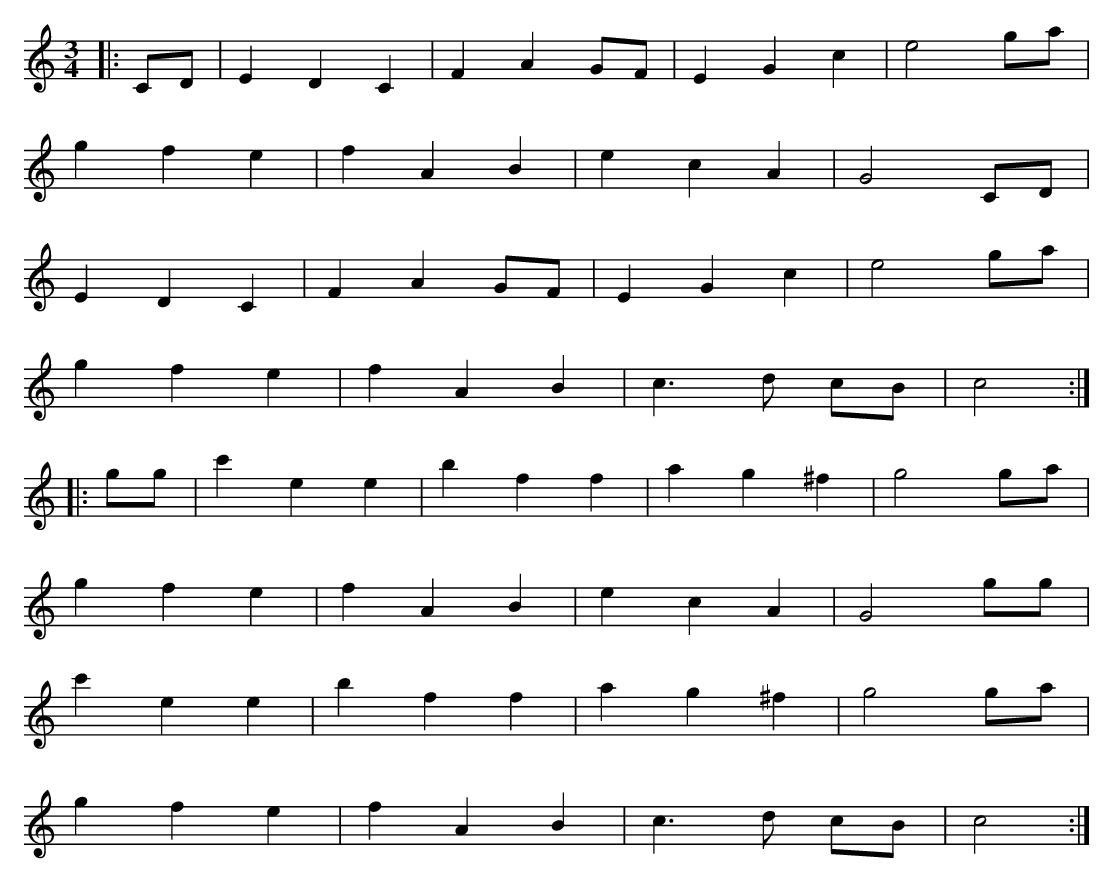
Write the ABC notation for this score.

X:1
M:3/4
K:C
|:CD|E2D2C2|F2A2 GF|E2G2c2|e4 ga|
g2f2e2|f2A2B2|e2c2A2|G4 CD|
E2D2C2|F2A2 GF|E2G2c2|e4 ga|
g2f2e2|f2A2B2|c3 d cB|c4:|
|:gg|c'2e2e2|b2f2f2|a2g2^f2|g4 ga|
g2f2e2|f2A2B2|e2c2A2|G4 gg|
c'2e2e2|b2f2f2|a2g2^f2|g4 ga|
g2f2e2|f2A2B2|c3 d cB|c4:|
